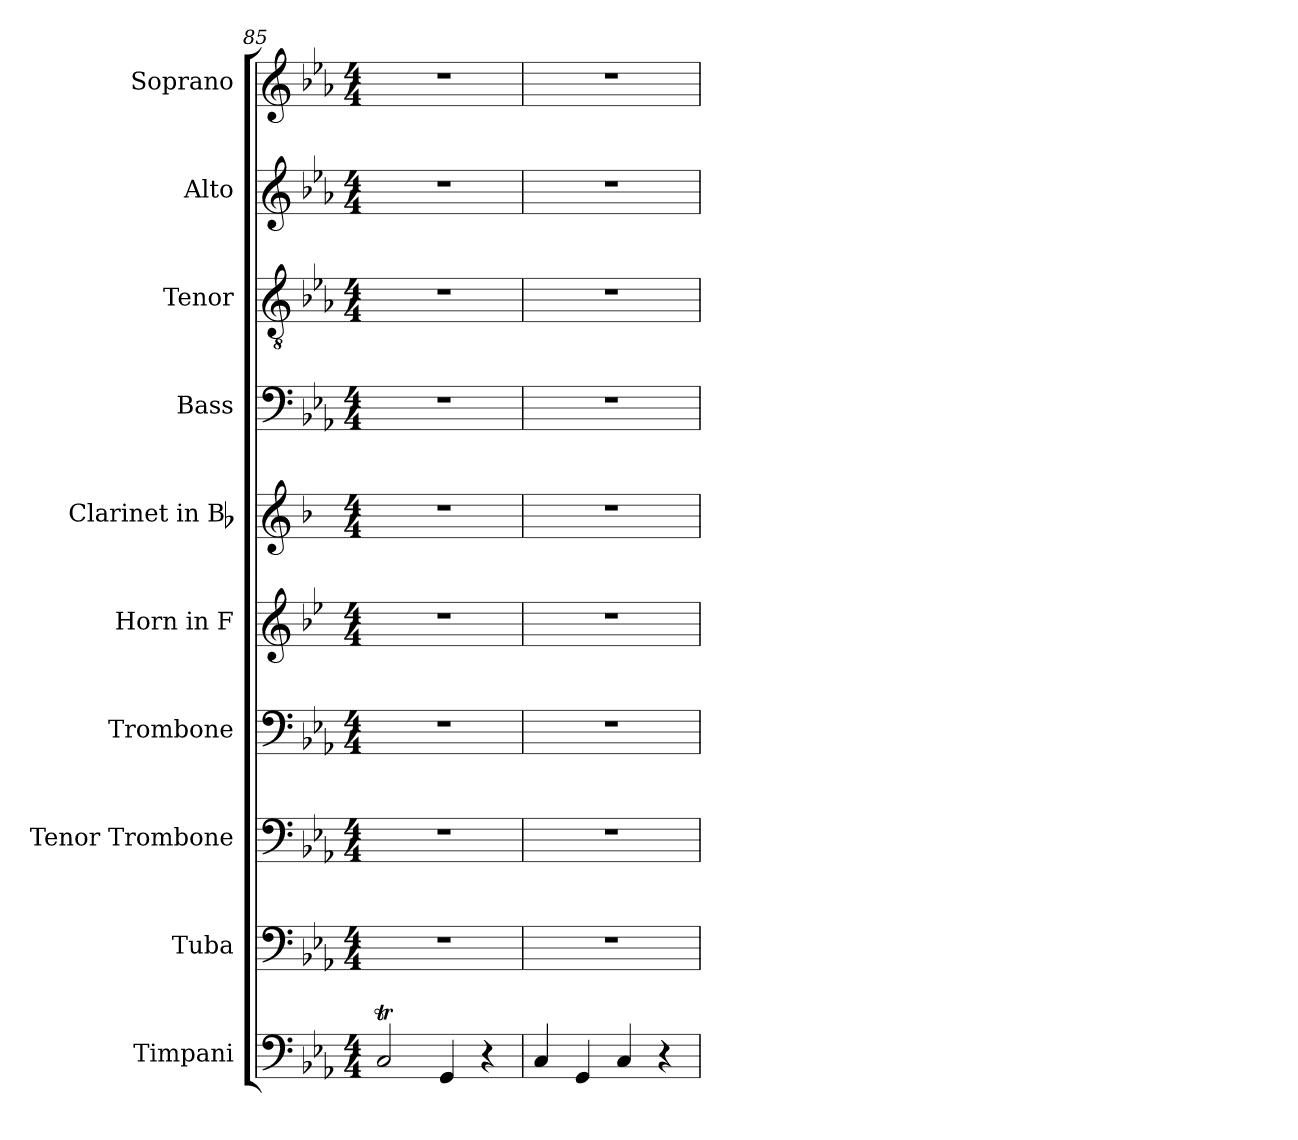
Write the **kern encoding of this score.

**kern	**kern	**kern	**kern	**kern	**kern	**kern	**kern	**kern	**kern
*part10	*part9	*part8	*part7	*part6	*part5	*part4	*part3	*part2	*part1
*staff10	*staff9	*staff8	*staff7	*staff6	*staff5	*staff4	*staff3	*staff2	*staff1
*I"Timpani	*I"Tuba	*I"Tenor Trombone	*I"Trombone	*I"Horn in F	*I"Clarinet in Bb	*I"Bass	*I"Tenor	*I"Alto	*I"Soprano
*I'Timp.	*I'Tba.	*I'Ten. Tbn.	*I'Tbn.	*I'Hn.	*I'Cl.	*I'B.	*I'T.	*I'A.	*I'S.
*clefF4	*clefF4	*clefF4	*clefF4	*clefG2	*clefG2	*clefF4	*clefGv2	*clefG2	*clefG2
*	*	*	*	*ITrd4c7	*ITrd1c2	*	*ITrd7c12	*	*
*k[b-e-a-]	*k[b-e-a-]	*k[b-e-a-]	*k[b-e-a-]	*k[b-e-a-]	*k[b-e-a-]	*k[b-e-a-]	*k[b-e-a-]	*k[b-e-a-]	*k[b-e-a-]
*c:	*c:	*c:	*c:	*c:	*c:	*c:	*c:	*c:	*c:
*M4/4	*M4/4	*M4/4	*M4/4	*M4/4	*M4/4	*M4/4	*M4/4	*M4/4	*M4/4
=85	=85	=85	=85	=85	=85	=85	=85	=85	=85
2CTi/	1r	1r	1r	1r	1r	1r	1r	1r	1r
4GGi/	.	.	.	.	.	.	.	.	.
4r	.	.	.	.	.	.	.	.	.
=86	=86	=86	=86	=86	=86	=86	=86	=86	=86
4Ci/	1r	1r	1r	1r	1r	1r	1r	1r	1r
4GGi/	.	.	.	.	.	.	.	.	.
4Ci/	.	.	.	.	.	.	.	.	.
4r	.	.	.	.	.	.	.	.	.
=	=	=	=	=	=	=	=	=	=
*-	*-	*-	*-	*-	*-	*-	*-	*-	*-
